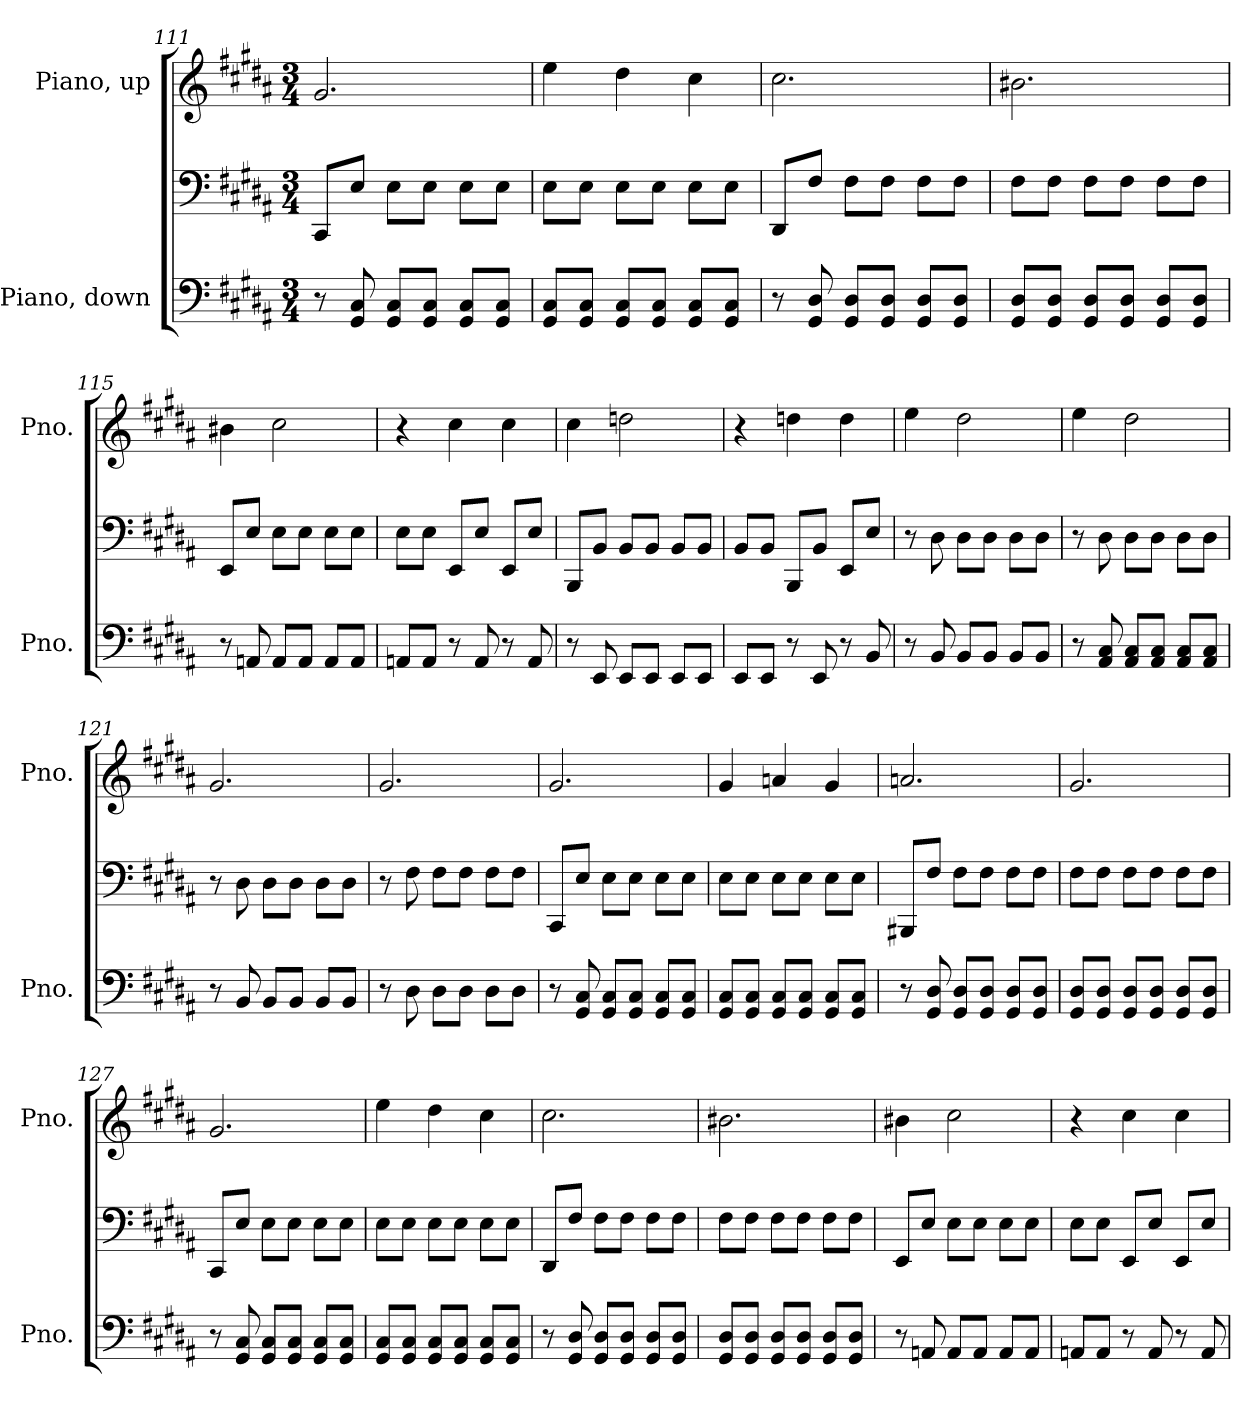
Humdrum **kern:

**kern	**kern	**kern
*part2	*part2	*part1
*staff3	*staff2	*staff1
*I"Piano, down	*	*I"Piano, up
*I'Pno.	*	*I'Pno.
*clefF4	*clefF4	*clefG2
*k[f#c#g#d#a#]	*k[f#c#g#d#a#]	*k[f#c#g#d#a#]
*M3/4	*M3/4	*M3/4
=111	=111	=111
8r	8CC#/L	2.g#/
8GG#/ 8C#/	8E/J	.
8GG#/ 8C#/L	8E\L	.
8GG#/ 8C#/J	8E\J	.
8GG#/ 8C#/L	8E\L	.
8GG#/ 8C#/J	8E\J	.
=112	=112	=112
8GG#/ 8C#/L	8E\L	4ee\
8GG#/ 8C#/J	8E\J	.
8GG#/ 8C#/L	8E\L	4dd#\
8GG#/ 8C#/J	8E\J	.
8GG#/ 8C#/L	8E\L	4cc#\
8GG#/ 8C#/J	8E\J	.
=113	=113	=113
8r	8DD#/L	2.cc#\
8GG#/ 8D#/	8F#/J	.
8GG#/ 8D#/L	8F#\L	.
8GG#/ 8D#/J	8F#\J	.
8GG#/ 8D#/L	8F#\L	.
8GG#/ 8D#/J	8F#\J	.
=114	=114	=114
8GG#/ 8D#/L	8F#\L	2.b#X\
8GG#/ 8D#/J	8F#\J	.
8GG#/ 8D#/L	8F#\L	.
8GG#/ 8D#/J	8F#\J	.
8GG#/ 8D#/L	8F#\L	.
8GG#/ 8D#/J	8F#\J	.
!!LO:LB:g=z
=115	=115	=115
8r	8EE/L	4b#X\
8AAn/	8E/J	.
8AA/L	8E\L	2cc#\
8AA/J	8E\J	.
8AA/L	8E\L	.
8AA/J	8E\J	.
=116	=116	=116
8AAn/L	8E\L	4r
8AA/J	8E\J	.
8r	8EE/L	4cc#\
8AA/	8E/J	.
8r	8EE/L	4cc#\
8AA/	8E/J	.
=117	=117	=117
8r	8BBB/L	4cc#\
8EE/	8BB/J	.
8EE/L	8BB/L	2ddn\
8EE/J	8BB/J	.
8EE/L	8BB/L	.
8EE/J	8BB/J	.
=118	=118	=118
8EE/L	8BB/L	4r
8EE/J	8BB/J	.
8r	8BBB/L	4ddn\
8EE/	8BB/J	.
8r	8EE/L	4dd\
8BB/	8E/J	.
=119	=119	=119
8r	8r	4ee\
8BB/	8D#\	.
8BB/L	8D#\L	2dd#\
8BB/J	8D#\J	.
8BB/L	8D#\L	.
8BB/J	8D#\J	.
!!LO:LB:g=z
=120	=120	=120
8r	8r	4ee\
8AA#/ 8C#/	8D#\	.
8AA#/ 8C#/L	8D#\L	2dd#\
8AA#/ 8C#/J	8D#\J	.
8AA#/ 8C#/L	8D#\L	.
8AA#/ 8C#/J	8D#\J	.
=121	=121	=121
8r	8r	2.g#/
8BB/	8D#\	.
8BB/L	8D#\L	.
8BB/J	8D#\J	.
8BB/L	8D#\L	.
8BB/J	8D#\J	.
=122	=122	=122
8r	8r	2.g#/
8D#\	8F#\	.
8D#\L	8F#\L	.
8D#\J	8F#\J	.
8D#\L	8F#\L	.
8D#\J	8F#\J	.
=123	=123	=123
8r	8CC#/L	2.g#/
8GG#/ 8C#/	8E/J	.
8GG#/ 8C#/L	8E\L	.
8GG#/ 8C#/J	8E\J	.
8GG#/ 8C#/L	8E\L	.
8GG#/ 8C#/J	8E\J	.
=124	=124	=124
8GG#/ 8C#/L	8E\L	4g#/
8GG#/ 8C#/J	8E\J	.
8GG#/ 8C#/L	8E\L	4an/
8GG#/ 8C#/J	8E\J	.
8GG#/ 8C#/L	8E\L	4g#/
8GG#/ 8C#/J	8E\J	.
!!LO:LB:g=z
=125	=125	=125
8r	8BBB#X/L	2.an/
8GG#/ 8D#/	8F#/J	.
8GG#/ 8D#/L	8F#\L	.
8GG#/ 8D#/J	8F#\J	.
8GG#/ 8D#/L	8F#\L	.
8GG#/ 8D#/J	8F#\J	.
=126	=126	=126
8GG#/ 8D#/L	8F#\L	2.g#/
8GG#/ 8D#/J	8F#\J	.
8GG#/ 8D#/L	8F#\L	.
8GG#/ 8D#/J	8F#\J	.
8GG#/ 8D#/L	8F#\L	.
8GG#/ 8D#/J	8F#\J	.
=127	=127	=127
8r	8CC#/L	2.g#/
8GG#/ 8C#/	8E/J	.
8GG#/ 8C#/L	8E\L	.
8GG#/ 8C#/J	8E\J	.
8GG#/ 8C#/L	8E\L	.
8GG#/ 8C#/J	8E\J	.
=128	=128	=128
8GG#/ 8C#/L	8E\L	4ee\
8GG#/ 8C#/J	8E\J	.
8GG#/ 8C#/L	8E\L	4dd#\
8GG#/ 8C#/J	8E\J	.
8GG#/ 8C#/L	8E\L	4cc#\
8GG#/ 8C#/J	8E\J	.
=129	=129	=129
8r	8DD#/L	2.cc#\
8GG#/ 8D#/	8F#/J	.
8GG#/ 8D#/L	8F#\L	.
8GG#/ 8D#/J	8F#\J	.
8GG#/ 8D#/L	8F#\L	.
8GG#/ 8D#/J	8F#\J	.
!!LO:PB:g=z
=130	=130	=130
8GG#/ 8D#/L	8F#\L	2.b#X\
8GG#/ 8D#/J	8F#\J	.
8GG#/ 8D#/L	8F#\L	.
8GG#/ 8D#/J	8F#\J	.
8GG#/ 8D#/L	8F#\L	.
8GG#/ 8D#/J	8F#\J	.
=131	=131	=131
8r	8EE/L	4b#X\
8AAn/	8E/J	.
8AA/L	8E\L	2cc#\
8AA/J	8E\J	.
8AA/L	8E\L	.
8AA/J	8E\J	.
=132	=132	=132
8AAn/L	8E\L	4r
8AA/J	8E\J	.
8r	8EE/L	4cc#\
8AA/	8E/J	.
8r	8EE/L	4cc#\
8AA/	8E/J	.
=	=	=
*-	*-	*-
